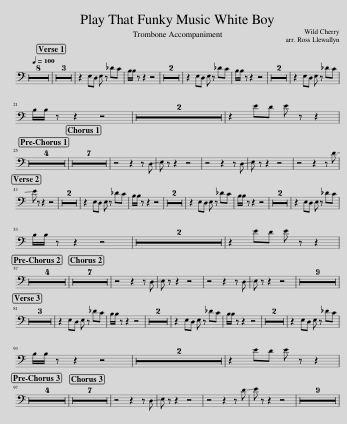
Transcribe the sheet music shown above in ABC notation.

X:1
L:1/8
Q:1/4=100
M:none
I:linebreak $
K:C
V:1 bass
V:1
 z8 | z8 | z8 | z8 | z8 | %5
 z8 | z8 | z8 | z8 | z8 | %10
 z8 | z2 E,D, E, z _DC | B,/B,/ z z2 z4 | z8 | z8 | %15
 z2 E,D, E, z _DC | B,/B,/ z z2 z4 | z8 | z8 | z2 E,D, E, z _DC |$ %20
 B,/B,/ z z2 z4 | z8 | z8 | z2 ED E z z2 |$ z8 | %25
 z8 | z8 | z8 | z8 | z8 | %30
 z8 | z8 | z8 | z8 | z8 | %35
 z4 z2 z !-(!D, | !-)!E, z z2 z4 | z4 z2 z !-(!D, | !-)!E, z z2 z4 | z4 z2 z !-(!D |$ %40
 !-)!E z z2 z4 | z8 | z8 | z2 E,D, E, z _DC | B,/B,/ z z2 z4 | %45
 z8 | z8 | z2 E,D, E, z _DC | B,/B,/ z z2 z4 | z8 | %50
 z8 | z2 E,D, E, z _DC |$ B,/B,/ z z2 z4 | z8 | z8 | %55
 z2 ED E z z2 |$ z8 | z8 | z8 | z8 | %60
 z8 | z8 | z8 | z8 | z8 | %65
 z8 | z8 | z4 z2 z !-(!D, | !-)!E, z z2 z4 | z4 z2 z !-(!D, | %70
 !-)!E, z z2 z4 | z8 | z8 | z8 | z8 | %75
 z8 | z8 | z8 | z8 | z8 |$ %80
 z8 | z8 | z8 | z2 E,D, E, z _DC | B,/B,/ z z2 z4 | %85
 z8 | z8 | z2 E,D, E, z _DC | B,/B,/ z z2 z4 | z8 | %90
 z8 | z2 E,D, E, z _DC |$ B,/B,/ z z2 z4 | z8 | z8 | %95
 z2 ED E z z2 |$ z8 | z8 | z8 | z8 | %100
 z8 | z8 | z8 | z8 | z8 | %105
 z8 | z8 | z4 z2 z !-(!D, | !-)!E, z z2 z4 | z4 z2 z !-(!D | %110
 !-)!E z z2 z4 | z8 | z8 | z8 | z8 | %115
 z8 | z8 | z8 | z8 | z8 | %120
